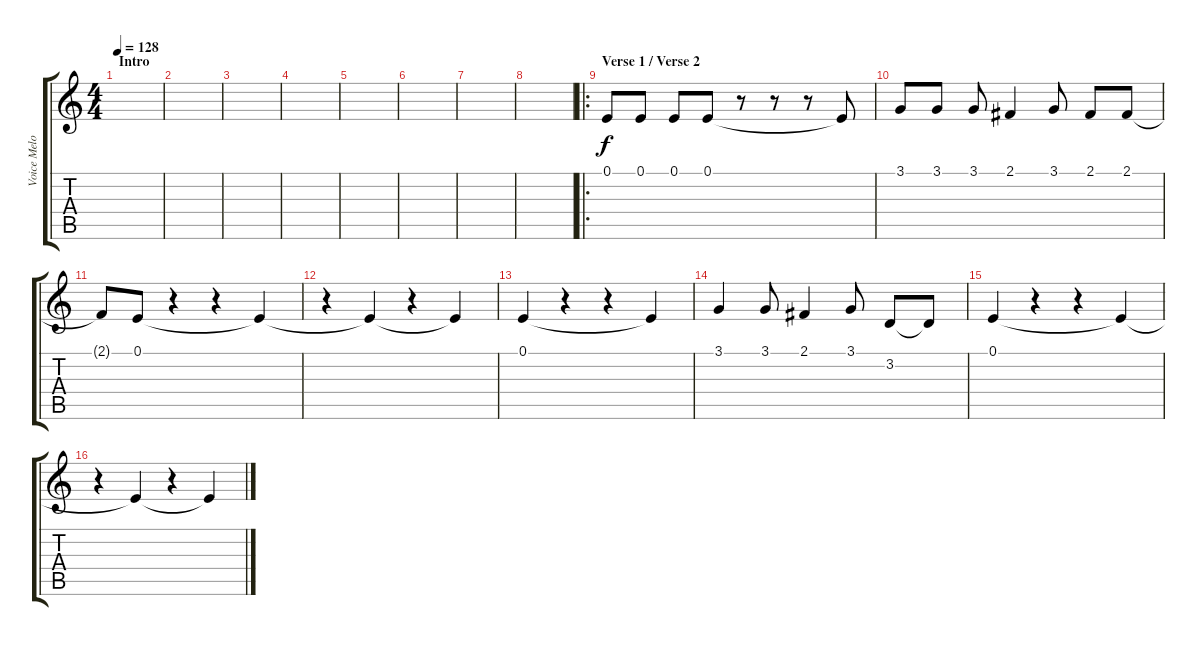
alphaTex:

\track ("Voice Melody" "Voice Melo") {instrument acousticgrandpiano}
\staff {score tabs}
\tuning (E4 B3 G3 D3 A2 E2) {hide}
\ts (4 4)
\section ("" "Intro")
\tempo 128
\clef g2
\ks c
|
|
|
|
|
|
|
|
\ro
\section ("" "Verse 1 / Verse 2")
0.1.8 0.1.8 0.1.8 0.1.8 r.8 r.8 r.8 0.1{t}.8 |
3.1.8 3.1.8 3.1.8 2.1.4 3.1.8 2.1.8 2.1.8 |
2.1{t}.8 0.1.8 r.4 r.4 0.1{t}.4 |
r.4 0.1{t}.4 r.4 0.1{t}.4 |
0.1.4 r.4 r.4 0.1{t}.4 |
3.1.4 3.1.8 2.1.4 3.1.8 3.2.8 3.2{t}.8 |
0.1.4 r.4 r.4 0.1{t}.4 |
r.4 0.1{t}.4 r.4 0.1{t}.4
